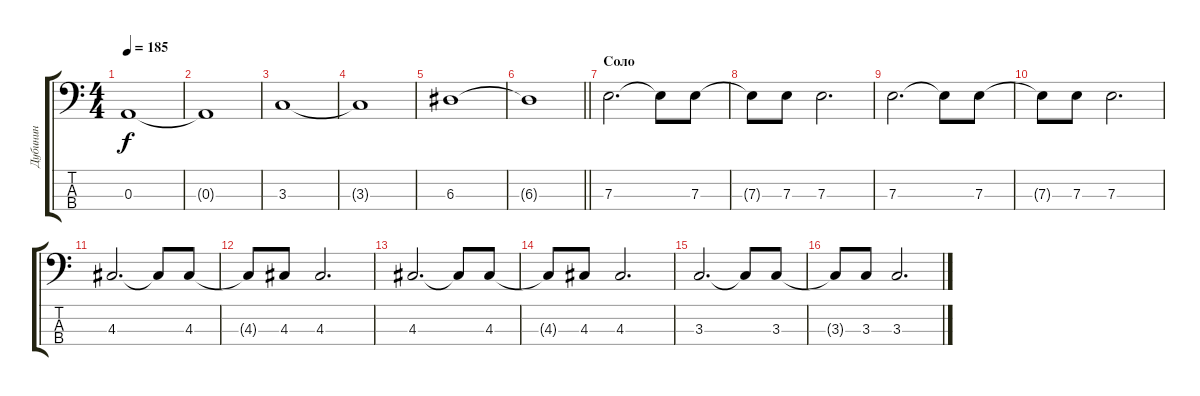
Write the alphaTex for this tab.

\track ("Дубинин" "Дубинин") {instrument electricbassfinger}
\staff {score tabs}
\tuning (G2 D2 A1 E1) {hide}
\ts (4 4)
\tempo 185
\clef f4
\ks c
0.3.1{dy f} |
0.3{t}.1 |
3.3.1 |
3.3{t}.1 |
6.3.1 |
\barLineRight lightlight
6.3{t}.1 |
\section ("" "Соло")
7.3.2{d} 7.3{t}.8 7.3.8 |
7.3{t}.8 7.3.8 7.3.2{d} |
7.3.2{d} 7.3{t}.8 7.3.8 |
7.3{t}.8 7.3.8 7.3.2{d} |
4.3.2{d} 4.3{t}.8 4.3.8 |
4.3{t}.8 4.3.8 4.3.2{d} |
4.3.2{d} 4.3{t}.8 4.3.8 |
4.3{t}.8 4.3.8 4.3.2{d} |
3.3.2{d} 3.3{t}.8 3.3.8 |
3.3{t}.8 3.3.8 3.3.2{d}
